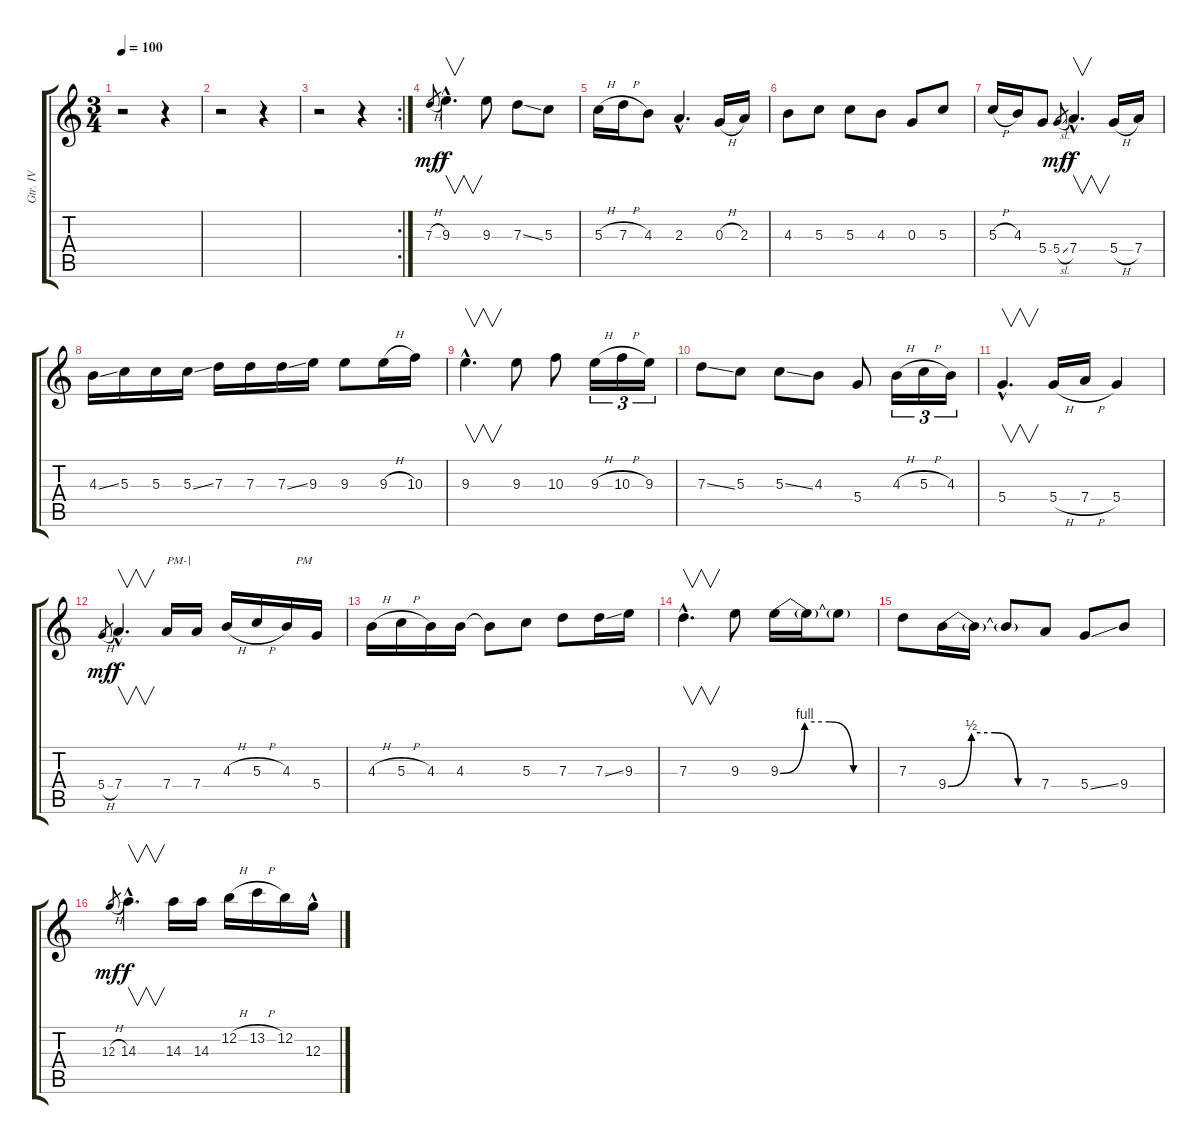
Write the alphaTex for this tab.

\track ("Gtr. IV" "Gtr. IV") {instrument distortionguitar}
\staff {score tabs}
\tuning (E4 B3 G3 D3 A2 E2) {hide}
\ts (3 4)
\tempo 100
\clef g2
\ks c
r.2{dy f} r.4 |
r.2 r.4 |
\rc 2
r.2 r.4 |
7.3{h}.8{gr dy mf} 9.3{hac}.4{v d dy f} 9.3.8 7.3{ss}.8 5.3.8 |
5.3{h}.16 7.3{h}.16 4.3.8 2.3{hac}.4{d} 0.3{h}.16 2.3.16 |
4.3.8 5.3.8 5.3.8 4.3.8 0.3.8 5.3.8 |
5.3{h}.16 4.3.16 5.4.8 5.4{sl}.8{gr dy mf} 7.4{hac}.4{v d dy f} 5.4{h}.16 7.4.16 |
4.3{ss}.16 5.3.16 5.3.16 5.3{ss}.16 7.3.16 7.3.16 7.3{ss}.16 9.3.16 9.3.8 9.3{h}.16 10.3.16 |
9.3{hac}.4{v d} 9.3.8 10.3.8 9.3{h}.16{tu (3 2)} 10.3{h}.16{tu (3 2)} 9.3.16{tu (3 2)} |
7.3{ss}.8 5.3.8 5.3{ss}.8 4.3.8 5.4.8 4.3{h}.16{tu (3 2)} 5.3{h}.16{tu (3 2)} 4.3.16{tu (3 2)} |
5.4{hac}.4{v d} 5.4{h}.16 7.4{h}.16 5.4.4 |
5.4{h}.8{gr dy mf} 7.4{hac}.4{v d dy f} 7.4.16{txt "PM-|" instrument overdrivenguitar} 7.4.16{instrument overdrivenguitar} 4.3{h}.16{instrument distortionguitar} 5.3{h}.16 4.3.16{txt "   PM"} 5.4.16{instrument overdrivenguitar} |
4.3{h}.16{instrument distortionguitar} 5.3{h}.16 4.3.16 4.3.16 4.3{t}.8 5.3.8 7.3.8 7.3{ss}.16 9.3.16 |
7.3{hac}.4{v d} 9.3.8 9.3{be (custom 0 0 15 4 30 4 45 0 60 0)}.16 9.3{t}.16 9.3{t}.8 |
7.3.8 9.4{be (custom 0 0 15 2 30 2 45 0 60 0)}.16 9.4{t}.16 9.4{t}.8 7.4.8 5.4{ss}.8 9.4.8 |
12.3{h}.8{gr dy mf} 14.3{hac}.4{v d dy f} 14.3.16 14.3.16 12.2{h}.16 13.2{h}.16 12.2.16 12.3{hac}.16
